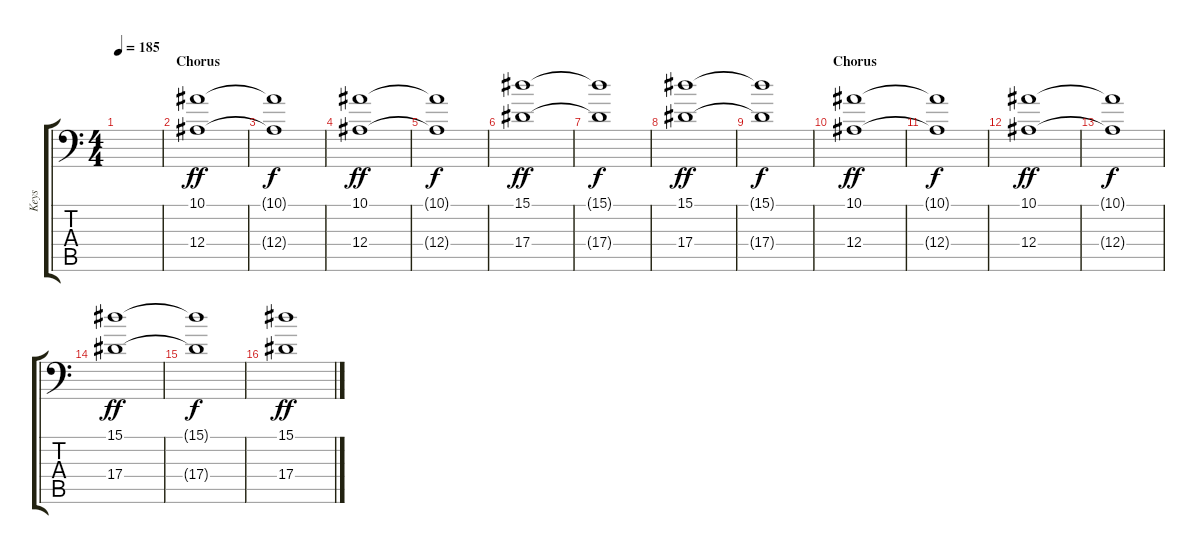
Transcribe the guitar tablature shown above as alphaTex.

\track ("Keys" "Keys") {instrument synthstrings1}
\staff {score tabs}
\tuning (C4 G3 Eb3 Bb2 F2 Bb1) {hide}
\ts (4 4)
\tempo 185
\clef f4
\ks c
|
\section ("" "Chorus")
(10.1 12.4).1{dy ff} |
(10.1{t} 12.4{t}).1{dy f} |
(10.1 12.4).1{dy ff} |
(10.1{t} 12.4{t}).1{dy f} |
(15.1 17.4).1{dy ff} |
(15.1{t} 17.4{t}).1{dy f} |
(15.1 17.4).1{dy ff} |
(15.1{t} 17.4{t}).1{dy f} |
\section ("" "Chorus")
(10.1 12.4).1{dy ff} |
(10.1{t} 12.4{t}).1{dy f} |
(10.1 12.4).1{dy ff} |
(10.1{t} 12.4{t}).1{dy f} |
(15.1 17.4).1{dy ff} |
(15.1{t} 17.4{t}).1{dy f} |
(15.1 17.4).1{dy ff}
